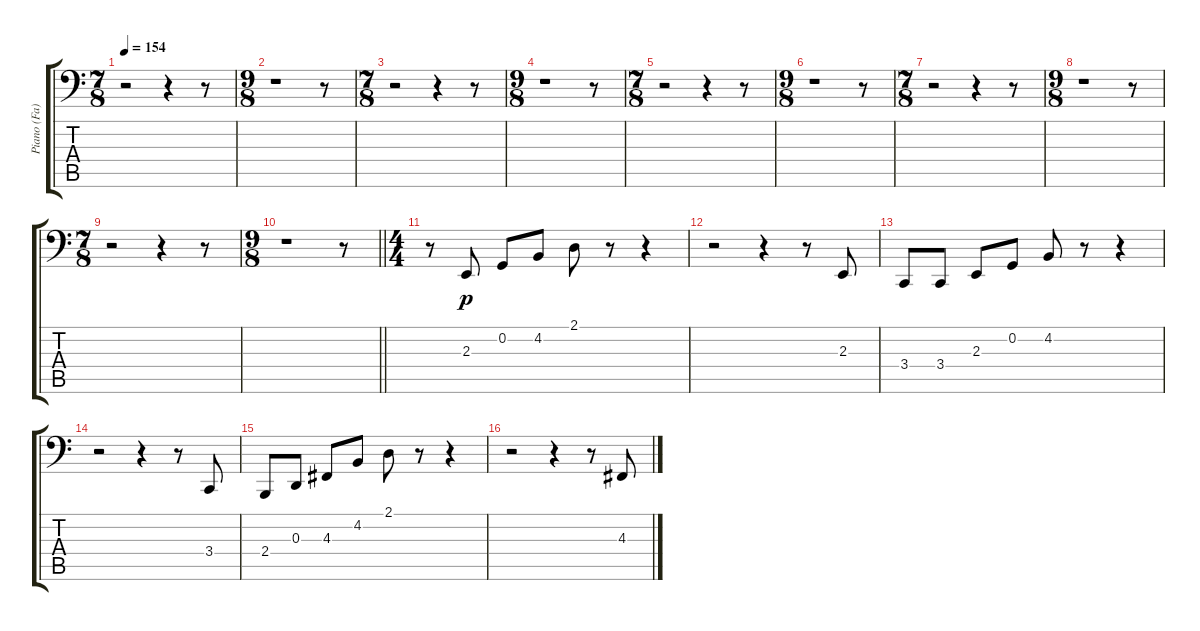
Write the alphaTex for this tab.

\track ("Piano (Fa)" "Piano (Fa)") {instrument electricgrandpiano}
\staff {score tabs}
\tuning (C3 G2 D2 A1 E1 B0) {hide}
\ts (7 8)
\tempo 154
\clef f4
\ks c
r.2{dy p} r.4 r.8 |
\ts (9 8)
r.1 r.8 |
\ts (7 8)
r.2 r.4 r.8 |
\ts (9 8)
r.1 r.8 |
\ts (7 8)
r.2 r.4 r.8 |
\ts (9 8)
r.1 r.8 |
\ts (7 8)
r.2 r.4 r.8 |
\ts (9 8)
r.1 r.8 |
\ts (7 8)
r.2 r.4 r.8 |
\ts (9 8)
\barLineRight lightlight
r.1 r.8 |
\ts (4 4)
r.8 2.3.8 0.2.8 4.2.8 2.1.8 r.8 r.4 |
r.2 r.4 r.8 2.3.8 |
3.4.8 3.4.8 2.3.8 0.2.8 4.2.8 r.8 r.4 |
r.2 r.4 r.8 3.4.8 |
2.4.8 0.3.8 4.3.8 4.2.8 2.1.8 r.8 r.4 |
r.2 r.4 r.8 4.3.8
